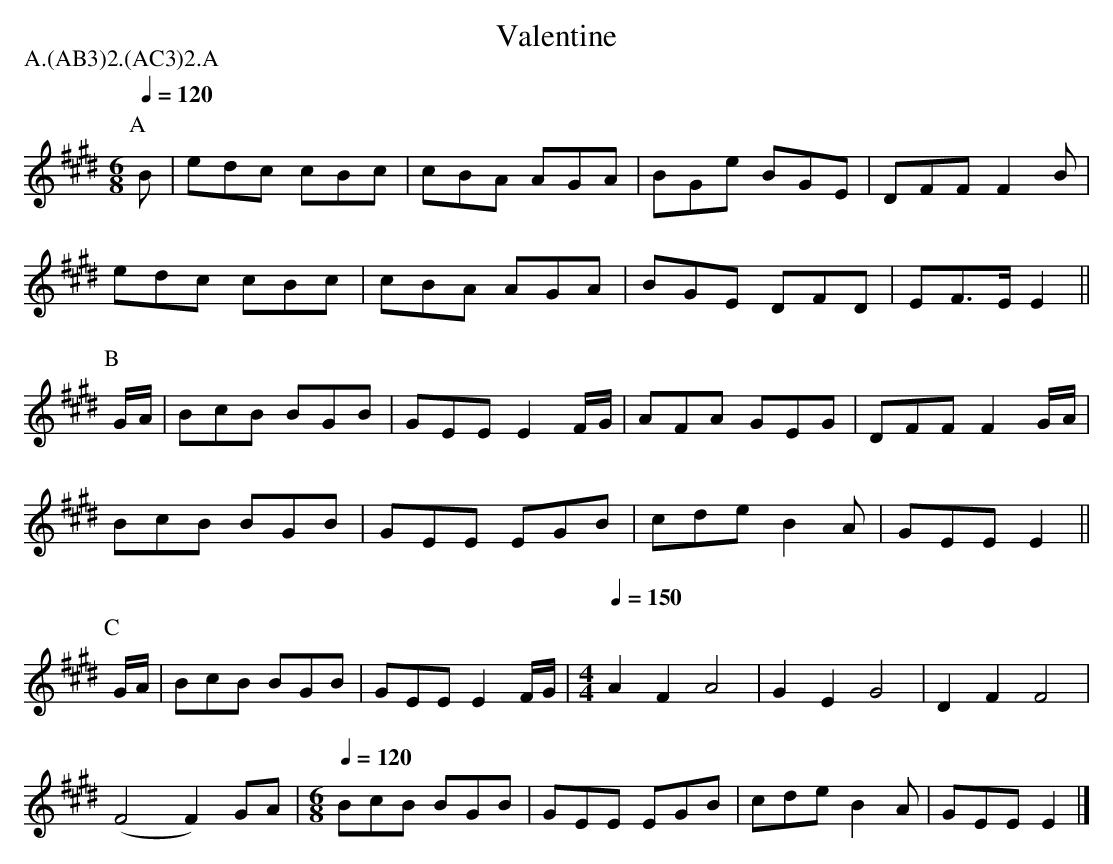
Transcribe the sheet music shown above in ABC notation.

X:1
T:Valentine
P:A.(AB3)2.(AC3)2.A
M:6/8
K:Emaj
L:1/8
Q:1/4=120
P:A
B |\
edc cBc | cBA AGA | BGe BGE | DFF F2 B |
edc cBc | cBA AGA | BGE DFD | EF>E E2 ||
P:B
G/2A/2 |\
BcB BGB | GEE E2 F/2G/2 | AFA GEG | DFF F2 G/2A/2 |
BcB BGB | GEE EGB | cde B2A | GEE E2 ||
P:C
G/2A/2 |\
BcB BGB | GEE E2 F/2G/2 |\
M:4/4
Q:1/4=150
A2 F2 A4 | G2 E2 G4 | D2 F2 F4 |
(F4 F2) GA |\
M:6/8
Q:1/4=120
BcB BGB | GEE EGB | cde B2A | GEE E2 |]
